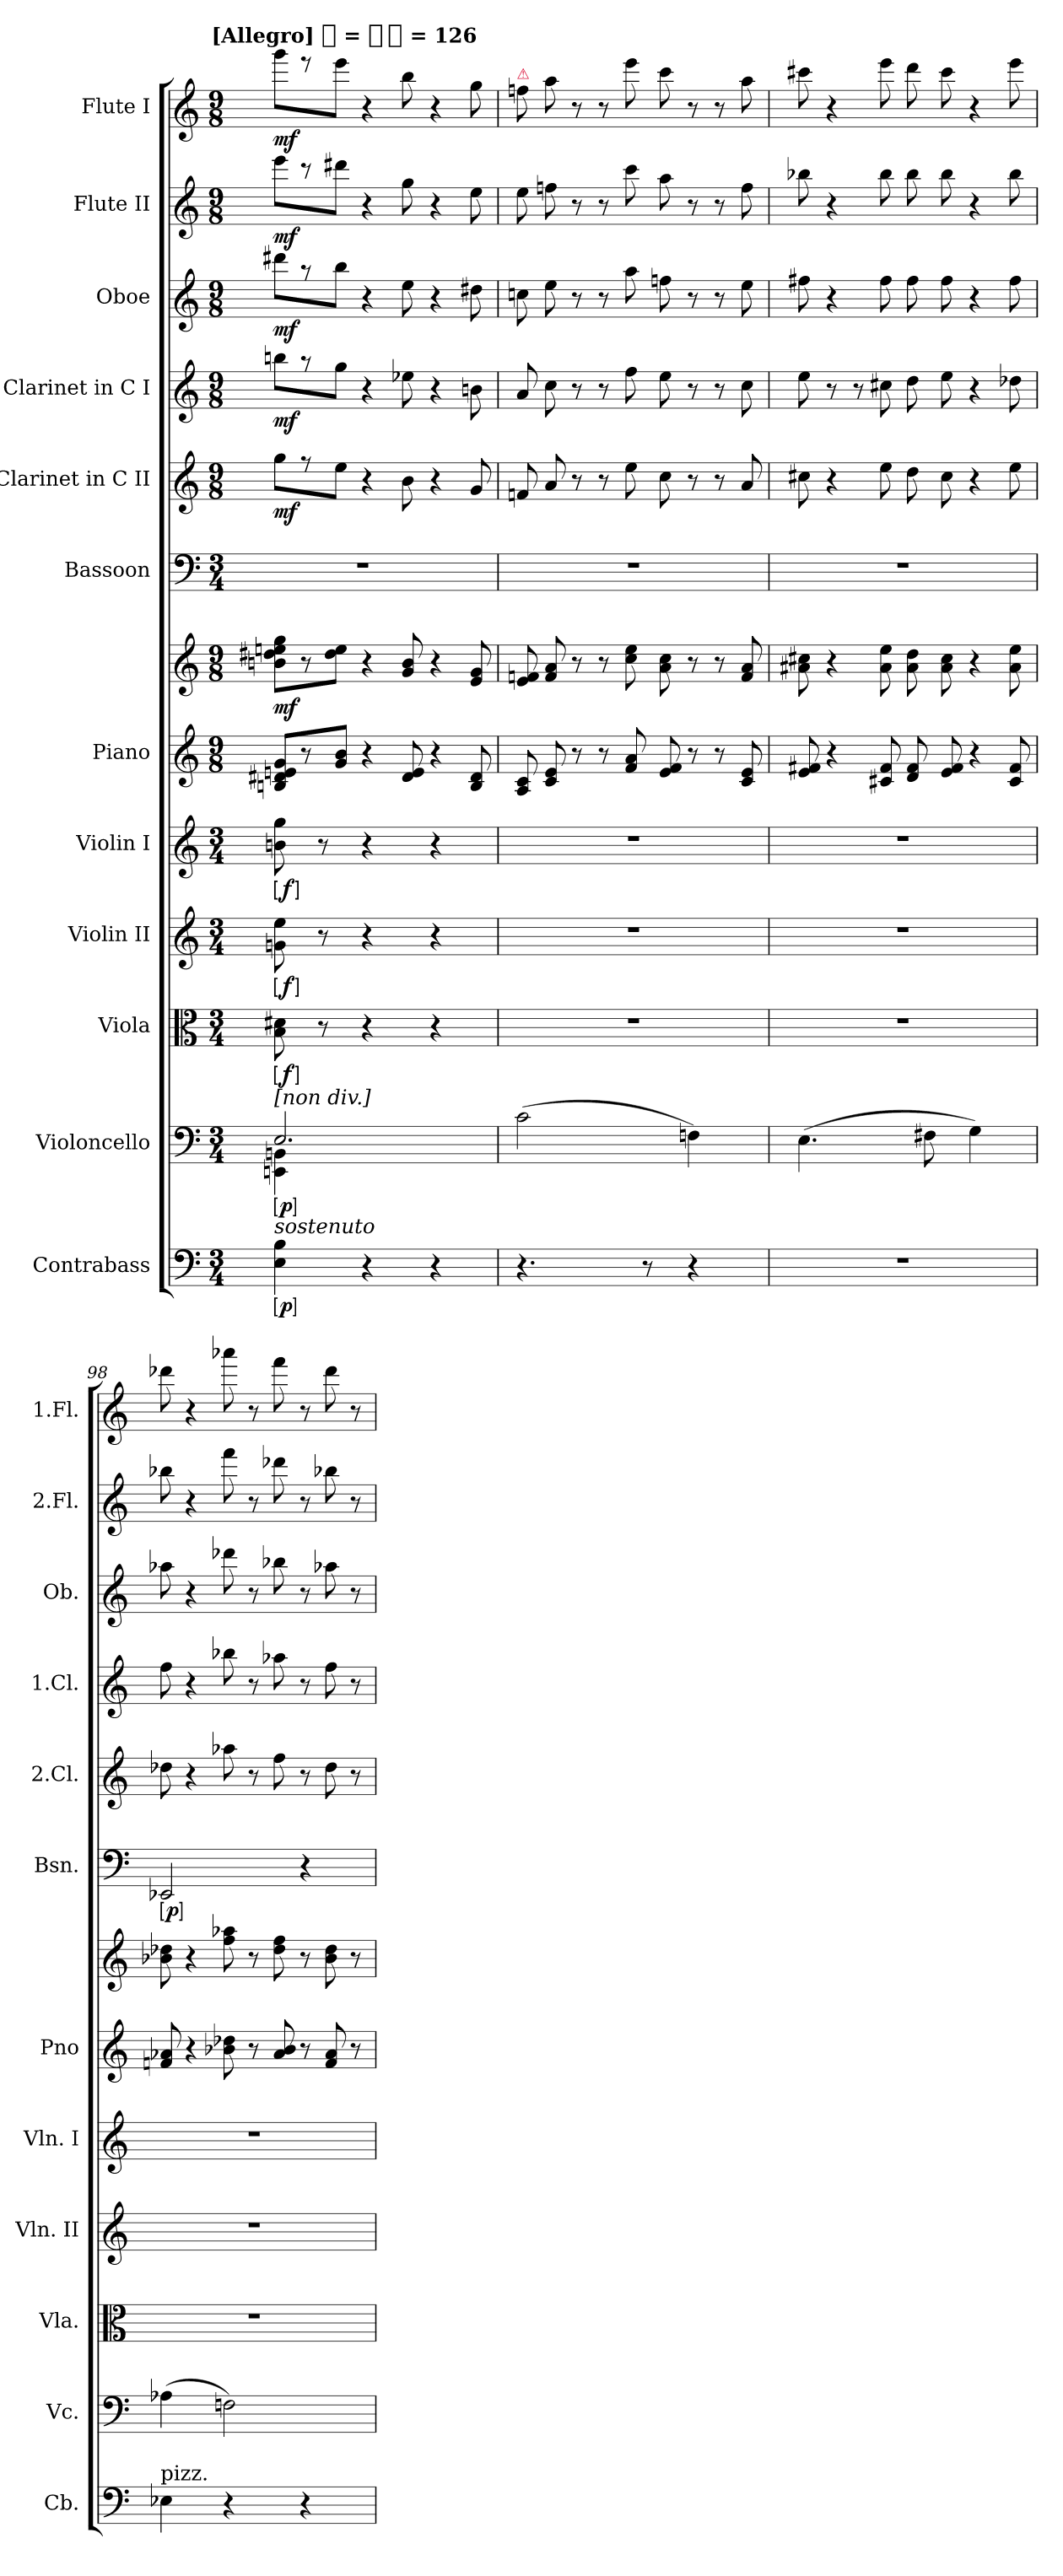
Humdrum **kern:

**kern	**dynam	**kern	**dynam	**kern	**dynam	**kern	**dynam	**kern	**dynam	**kern	**kern	**dynam	**kern	**dynam	**kern	**dynam	**kern	**dynam	**kern	**dynam	**kern	**dynam	**kern	**dynam
*part12	*part12	*part11	*part11	*part10	*part10	*part9	*part9	*part8	*part8	*part7	*part7	*part7	*part6	*part6	*part5	*part5	*part4	*part4	*part3	*part3	*part2	*part2	*part1	*part1
*staff13	*staff13	*staff12	*staff12	*staff11	*staff11	*staff10	*staff10	*staff9	*staff9	*staff8	*staff7	*staff7/8	*staff6	*staff6	*staff5	*staff5	*staff4	*staff4	*staff3	*staff3	*staff2	*staff2	*staff1	*staff1
*I"Contrabass	*	*I"Violoncello	*	*I"Viola	*	*I"Violin II	*	*I"Violin I	*	*I"Piano	*	*	*I"Bassoon	*	*I"Clarinet in C II	*	*I"Clarinet in C I	*	*I"Oboe	*	*I"Flute II	*	*I"Flute I	*
*I'Cb.	*	*I'Vc.	*	*I'Vla.	*	*I'Vln. II	*	*I'Vln. I	*	*I'Pno	*	*	*I'Bsn.	*	*I'2.Cl.	*	*I'1.Cl.	*	*I'Ob.	*	*I'2.Fl.	*	*I'1.Fl.	*
*clefF4	*	*clefF4	*	*clefC3	*	*clefG2	*	*clefG2	*	*clefG2	*clefG2	*	*clefF4	*	*clefG2	*	*clefG2	*	*clefG2	*	*clefG2	*	*clefG2	*
*ITrd7c12	*	*	*	*	*	*	*	*	*	*	*	*	*	*	*	*	*	*	*	*	*	*	*	*
*k[]	*	*k[]	*	*k[]	*	*k[]	*	*k[]	*	*k[]	*k[]	*	*k[]	*	*k[]	*	*k[]	*	*k[]	*	*k[]	*	*k[]	*
!!LO:TX:omd:t=[Allegro] [quarter] = [quarter-dot] = 126
*M3/4	*	*M3/4	*	*M3/4	*	*M3/4	*	*M3/4	*	*M9/8	*M9/8	*	*M3/4	*	*M9/8	*	*M9/8	*	*M9/8	*	*M9/8	*	*M9/8	*
*MM189	*	*MM189	*	*MM189	*	*MM189	*	*MM189	*	*MM189	*MM189	*	*MM189	*	*MM189	*	*MM189	*	*MM189	*	*MM189	*	*MM189	*
=	=	=	=	=	=	=	=	=	=	=	=	=	=	=	=	=	=	=	=	=	=	=	=	=
*	*	*^	*	*	*	*	*	*	*	*	*	*	*	*	*	*	*	*	*	*	*	*	*	*
*	*	*	*	*	*	*	*	*	*	*	*Xtuplet	*Xtuplet	*	*	*	*Xtuplet	*	*Xtuplet	*	*Xtuplet	*	*Xtuplet	*	*Xtuplet	*
!	!	!LO:TX:b:i:t=sostenuto	!	!	!	!	!	!	!	!	!	!	!	!	!	!	!	!	!	!	!	!	!	!	!
!	!	!LO:TX:a:t=[non div.]	!	!	!	!	!	!	!	!	!	!	!	!	!	!	!	!	!	!	!	!	!	!	!
!	!LO:DY:ed=brack	!	!	!LO:DY:ed=brack	!	!LO:DY:ed=brack	!	!LO:DY:ed=brack	!	!LO:DY:ed=brack	!	!	!	!	!	!	!	!	!	!	!	!	!	!	!
4EE 4BB	p	2.E	4EEn 4BBn	p	8B 8d#X	f	8gn 8ee	f	8bn 8gg	f	12Bn 12d#X 12en 12gL	12bn 12dd#X 12een 12ggL	mf	2.r	.	12ggL	mf	12bbnL	mf	12ddd#XL	mf	12eeeL	mf	12gggL	mf
.	.	.	.	.	.	.	.	.	.	.	12r	12r	.	.	.	12r	.	12r	.	12r	.	12r	.	12r	.
.	.	.	.	.	8r	.	8r	.	8r	.	.	.	.	.	.	.	.	.	.	.	.	.	.	.	.
.	.	.	.	.	.	.	.	.	.	.	12g 12bJ	12dd# 12eeJ	.	.	.	12eeJ	.	12ggJ	.	12bbJ	.	12ddd#XJ	.	12eeeJ	.
4r	.	.	2ryy	.	4r	.	4r	.	4r	.	6r	6r	.	.	.	6r	.	6r	.	6r	.	6r	.	6r	.
.	.	.	.	.	.	.	.	.	.	.	12d# 12e	12g 12b	.	.	.	12b	.	12ee-X	.	12ee	.	12gg	.	12bb	.
4r	.	.	.	.	4r	.	4r	.	4r	.	6r	6r	.	.	.	6r	.	6r	.	6r	.	6r	.	6r	.
.	.	.	.	.	.	.	.	.	.	.	12B 12d#	12e 12g	.	.	.	12g	.	12bn	.	12dd#X	.	12ee	.	12gg	.
*	*	*v	*v	*	*	*	*	*	*	*	*	*	*	*	*	*	*	*	*	*	*	*	*	*	*
=96	=96	=96	=96	=96	=96	=96	=96	=96	=96	=96	=96	=96	=96	=96	=96	=96	=96	=96	=96	=96	=96	=96	=96	=96
!	!	!	!	!	!	!	!	!	!	!	!	!	!	!	!	!	!	!	!	!	!	!	!LO:TX:a:color=crimson:t=⚠	!
4.r	.	(2c	.	2.r	.	2.r	.	2.r	.	12A 12c	12e 12fn	.	2.r	.	12fn	.	12a	.	12ccn	.	12ee	.	12ffn	.
.	.	.	.	.	.	.	.	.	.	12c 12e	12f 12a	.	.	.	12a	.	12cc	.	12ee	.	12ffn	.	12aa	.
.	.	.	.	.	.	.	.	.	.	12r	12r	.	.	.	12r	.	12r	.	12r	.	12r	.	12r	.
.	.	.	.	.	.	.	.	.	.	12r	12r	.	.	.	12r	.	12r	.	12r	.	12r	.	12r	.
.	.	.	.	.	.	.	.	.	.	12f 12a	12cc 12ee	.	.	.	12ee	.	12ff	.	12aa	.	12ccc	.	12eee	.
8r	.	.	.	.	.	.	.	.	.	.	.	.	.	.	.	.	.	.	.	.	.	.	.	.
.	.	.	.	.	.	.	.	.	.	12e 12f	12a 12cc	.	.	.	12cc	.	12ee	.	12ffn	.	12aa	.	12ccc	.
4r	.	4Fn)	.	.	.	.	.	.	.	12r	12r	.	.	.	12r	.	12r	.	12r	.	12r	.	12r	.
.	.	.	.	.	.	.	.	.	.	12r	12r	.	.	.	12r	.	12r	.	12r	.	12r	.	12r	.
.	.	.	.	.	.	.	.	.	.	12c 12e	12f 12a	.	.	.	12a	.	12cc	.	12ee	.	12ff	.	12aa	.
=97	=97	=97	=97	=97	=97	=97	=97	=97	=97	=97	=97	=97	=97	=97	=97	=97	=97	=97	=97	=97	=97	=97	=97	=97
2.r	.	(4.E	.	2.r	.	2.r	.	2.r	.	12e 12f#X	12a#X 12cc#X	.	2.r	.	12cc#X	.	12ee	.	12ff#X	.	12bb-X	.	12ccc#X	.
.	.	.	.	.	.	.	.	.	.	6r	6r	.	.	.	6r	.	12r	.	6r	.	6r	.	6r	.
.	.	.	.	.	.	.	.	.	.	.	.	.	.	.	.	.	12r	.	.	.	.	.	.	.
.	.	.	.	.	.	.	.	.	.	12c#X 12f#	12a# 12ee	.	.	.	12ee	.	12cc#X	.	12ff#	.	12bb-	.	12eee	.
.	.	.	.	.	.	.	.	.	.	12d 12f#	12a# 12dd	.	.	.	12dd	.	12dd	.	12ff#	.	12bb-	.	12ddd	.
.	.	8F#X	.	.	.	.	.	.	.	.	.	.	.	.	.	.	.	.	.	.	.	.	.	.
.	.	.	.	.	.	.	.	.	.	12e 12f#	12a# 12cc#	.	.	.	12cc#	.	12ee	.	12ff#	.	12bb-	.	12ccc#	.
.	.	4G)	.	.	.	.	.	.	.	6r	6r	.	.	.	6r	.	6r	.	6r	.	6r	.	6r	.
.	.	.	.	.	.	.	.	.	.	12c# 12f#	12a# 12ee	.	.	.	12ee	.	12dd-X	.	12ff#	.	12bb-	.	12eee	.
=98	=98	=98	=98	=98	=98	=98	=98	=98	=98	=98	=98	=98	=98	=98	=98	=98	=98	=98	=98	=98	=98	=98	=98	=98
!LO:TX:a:t=pizz.	!	!	!	!	!	!	!	!	!	!	!	!	!	!	!	!	!	!	!	!	!	!	!	!
!	!	!	!	!	!	!	!	!	!	!	!	!	!	!LO:DY:ed=brack	!	!	!	!	!	!	!	!	!	!
4EE-X	.	(4A-X	.	2.r	.	2.r	.	2.r	.	12fn 12a-X	12b-X 12dd-X	.	2EE-X	p	12dd-X	.	12ff	.	12aa-X	.	12bb-X	.	12ddd-X	.
.	.	.	.	.	.	.	.	.	.	6r	6r	.	.	.	6r	.	6r	.	6r	.	6r	.	6r	.
4r	.	2Fn)	.	.	.	.	.	.	.	12b-X 12dd-X	12ff 12aa-X	.	.	.	12aa-X	.	12bb-X	.	12ddd-X	.	12fff	.	12aaa-X	.
.	.	.	.	.	.	.	.	.	.	12r	12r	.	.	.	12r	.	12r	.	12r	.	12r	.	12r	.
.	.	.	.	.	.	.	.	.	.	12a- 12b-	12dd- 12ff	.	.	.	12ff	.	12aa-X	.	12bb-X	.	12ddd-X	.	12fff	.
4r	.	.	.	.	.	.	.	.	.	12r	12r	.	4r	.	12r	.	12r	.	12r	.	12r	.	12r	.
.	.	.	.	.	.	.	.	.	.	12f 12a-	12b- 12dd-	.	.	.	12dd-	.	12ff	.	12aa-X	.	12bb-X	.	12ddd-	.
.	.	.	.	.	.	.	.	.	.	12r	12r	.	.	.	12r	.	12r	.	12r	.	12r	.	12r	.
=	=	=	=	=	=	=	=	=	=	=	=	=	=	=	=	=	=	=	=	=	=	=	=	=
*-	*-	*-	*-	*-	*-	*-	*-	*-	*-	*-	*-	*-	*-	*-	*-	*-	*-	*-	*-	*-	*-	*-	*-	*-
